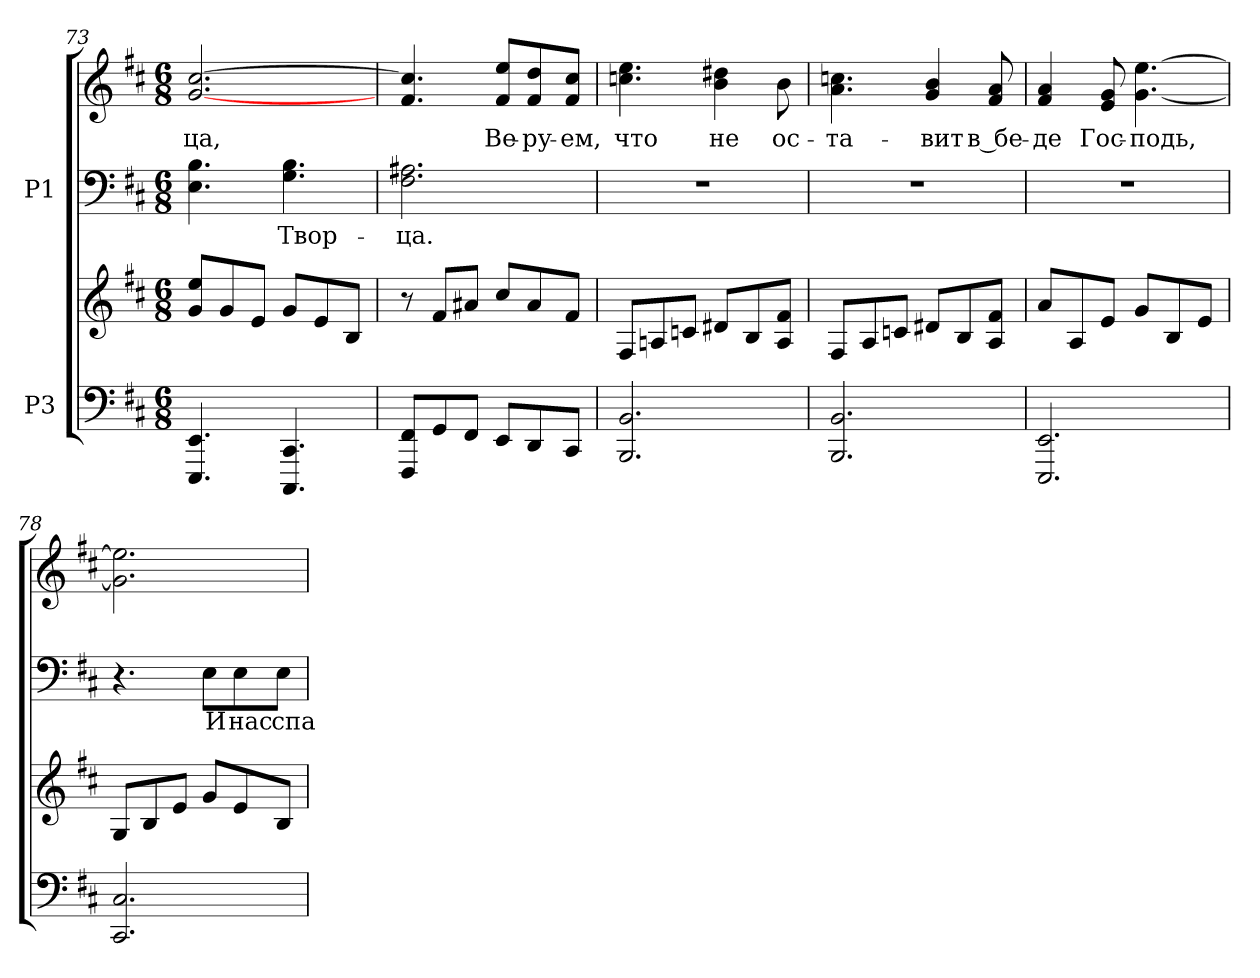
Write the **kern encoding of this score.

**kern	**kern	**kern	**text	**kern	**text
*part2	*part2	*part1	*part1	*part1	*part1
*staff4	*staff3	*staff2	*staff2	*staff1	*staff1
*I"P3	*	*I"P1	*	*	*
*clefF4	*clefG2	*clefF4	*	*clefG2	*
*k[f#c#]	*k[f#c#]	*k[f#c#]	*	*k[f#c#]	*
*D:	*D:	*D:	*	*D:	*
*M6/8	*M6/8	*M6/8	*	*M6/8	*
=73	=73	=73	=73	=73	=73
!	!	!	!	!	!LO:LY:b:color=#000000
4.EEEi/ 4.EEi	8gi/ 8eeiL	4.Ei\ 4.Bi	.	[<2.gi/ [>2.cc#i	-ца,
.	8gi/	.	.	.	.
.	8ei/J	.	.	.	.
!	!	!	!LO:LY:a:color=#000000	!	!
4.CCC#i/ 4.CC#i	8gi/L	4.Gi\ 4.Bi	Твор-	.	.
.	8ei/	.	.	.	.
.	8Bi/J	.	.	.	.
=74	=74	=74	=74	=74	=74
!	!	!	!LO:LY:a:color=#000000	!	!
8FFF#i/ 8FF#iL	8r	2.F#i\ 2.A#Xi	-ца.	4.f#i/ 4.cc#i]	.
8GGi/	8f#i/L	.	.	.	.
8FF#i/J	8a#Xi/J	.	.	.	.
!	!	!	!	!	!LO:LY:b:color=#000000
8EEi/L	8cc#i/L	.	.	8f#i/ 8eei/L	Ве-
!	!	!	!	!	!LO:LY:b:color=#000000
8DDi/	8a#i/	.	.	8f#i/ 8ddi/	-ру-
!	!	!	!	!	!LO:LY:b:color=#000000
8CC#i/J	8f#i/J	.	.	8f#i/ 8cc#i/J	-ем,
=75	=75	=75	=75	=75	=75
!	!	!LO:N:vis=1	!	!	!
!	!	!	!	!	!LO:LY:b:color=#000000
2.BBBi/ 2.BBi	8F#i/L	2.r	.	4.ccni\ 4.eei	что
.	8Ani/	.	.	.	.
.	8cni/J	.	.	.	.
!	!	!	!	!	!LO:LY:b:color=#000000
.	8d#Xi/L	.	.	4bi\ 4dd#Xi	не
.	8Bi/	.	.	.	.
!	!	!	!	!	!LO:LY:b:color=#000000
.	8Ai/ 8f#iJ	.	.	8bi\	ос-
=76	=76	=76	=76	=76	=76
!	!	!LO:N:vis=1	!	!	!
!	!	!	!	!	!LO:LY:b:color=#000000
2.BBBi/ 2.BBi	8F#i/L	2.r	.	4.ai\ 4.ccni	-та-
.	8Ai/	.	.	.	.
.	8cni/J	.	.	.	.
!	!	!	!	!	!LO:LY:b:color=#000000
.	8d#Xi/L	.	.	4gi/ 4bi	-вит
.	8Bi/	.	.	.	.
!	!	!	!	!	!LO:LY:b:color=#000000
.	8Ai/ 8f#iJ	.	.	8f#i/ 8ai	в бе-
!!LO:LB:g=z
=77	=77	=77	=77	=77	=77
!	!	!LO:N:vis=1	!	!	!
!	!	!	!	!	!LO:LY:b:color=#000000
2.EEEi/ 2.EEi	8ai/L	2.r	.	4f#i/ 4ai	-де
.	8Ai/	.	.	.	.
!	!	!	!	!	!LO:LY:b:color=#000000
.	8ei/J	.	.	8ei/ 8gi	Гос-
!	!	!	!	!	!LO:LY:b:color=#000000
.	8gi/L	.	.	[<4.gi\ [>4.eei	-подь,
.	8Bi/	.	.	.	.
.	8ei/J	.	.	.	.
=78	=78	=78	=78	=78	=78
2.CC#i/ 2.C#i	8Gi/L	4.r	.	2.gi\] 2.eei]	.
.	8Bi/	.	.	.	.
.	8ei/J	.	.	.	.
!	!	!	!LO:LY:a:color=#000000	!	!
.	8gi/L	8Ei\L	И	.	.
!	!	!	!LO:LY:a:color=#000000	!	!
.	8ei/	8Ei\	нас	.	.
!	!	!	!LO:LY:a:color=#000000	!	!
.	8Bi/J	8Ei\J	спа-	.	.
=	=	=	=	=	=
*-	*-	*-	*-	*-	*-
